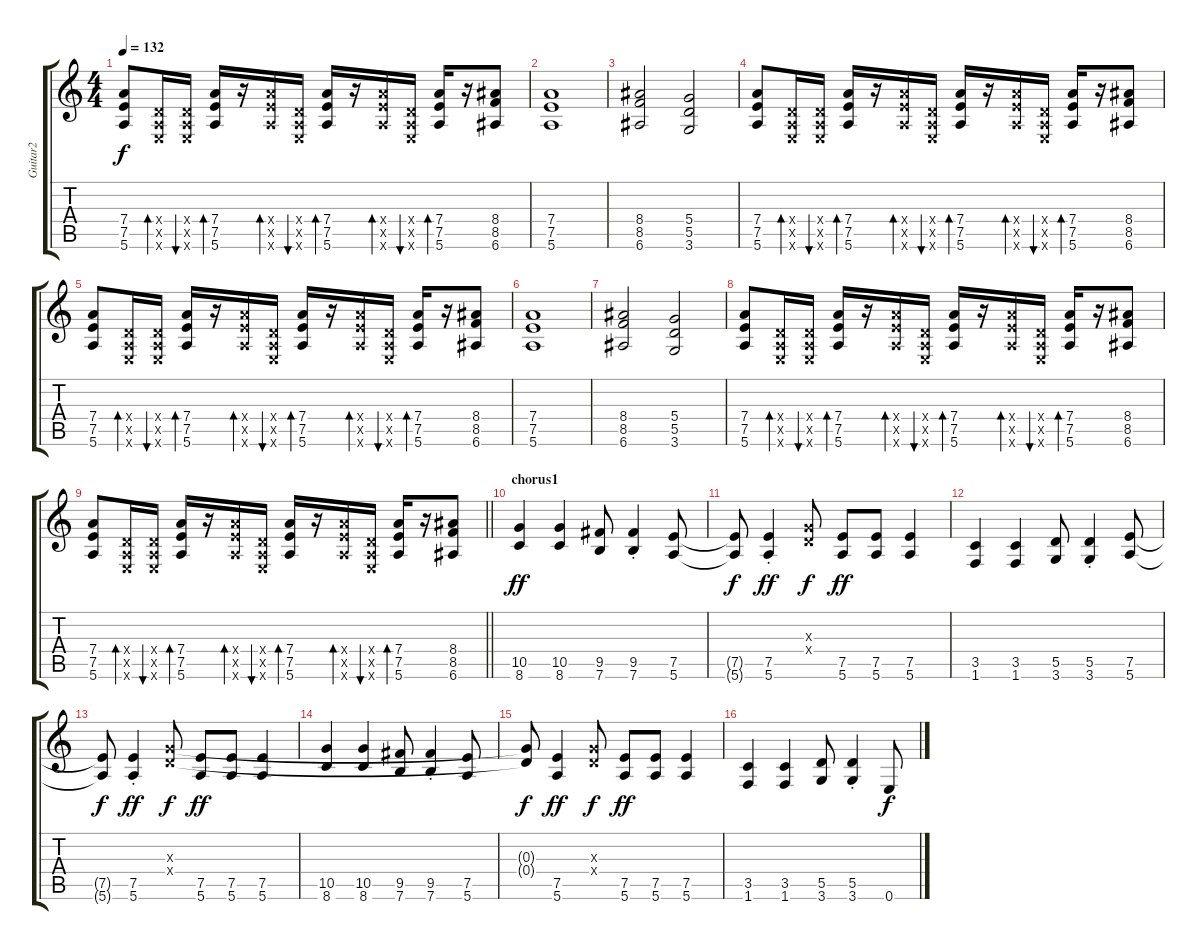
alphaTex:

\track ("Guitar2" "Guitar2") {instrument distortionguitar}
\staff {score tabs}
\tuning (E4 B3 G3 D3 A2 E2) {hide}
\ts (4 4)
\tempo 132
\clef g2
\ks c
(7.4 7.5 5.6).8{dy f} (0.4{x} 0.5{x} 0.6{x}).16{bd 60} (0.4{x} 0.5{x} 0.6{x}).16{bu 60} (7.4 7.5 5.6).16{bd 60} r.16 (7.4{x} 7.5{x} 5.6{x}).16{bd 60} (0.4{x} 0.5{x} 0.6{x}).16{bu 60} (7.4 7.5 5.6).16{bd 60} r.16 (7.4{x} 7.5{x} 5.6{x}).16{bd 60} (0.4{x} 0.5{x} 0.6{x}).16{bu 60} (7.4 7.5 5.6).16{bd 60} r.16 (8.4 8.5 6.6).8 |
(7.4 7.5 5.6).1 |
(8.4 8.5 6.6).2 (5.4 5.5 3.6).2 |
(7.4 7.5 5.6).8 (0.4{x} 0.5{x} 0.6{x}).16{bd 60} (0.4{x} 0.5{x} 0.6{x}).16{bu 60} (7.4 7.5 5.6).16{bd 60} r.16 (7.4{x} 7.5{x} 5.6{x}).16{bd 60} (0.4{x} 0.5{x} 0.6{x}).16{bu 60} (7.4 7.5 5.6).16{bd 60} r.16 (7.4{x} 7.5{x} 5.6{x}).16{bd 60} (0.4{x} 0.5{x} 0.6{x}).16{bu 60} (7.4 7.5 5.6).16{bd 60} r.16 (8.4 8.5 6.6).8 |
(7.4 7.5 5.6).8 (0.4{x} 0.5{x} 0.6{x}).16{bd 60} (0.4{x} 0.5{x} 0.6{x}).16{bu 60} (7.4 7.5 5.6).16{bd 60} r.16 (7.4{x} 7.5{x} 5.6{x}).16{bd 60} (0.4{x} 0.5{x} 0.6{x}).16{bu 60} (7.4 7.5 5.6).16{bd 60} r.16 (7.4{x} 7.5{x} 5.6{x}).16{bd 60} (0.4{x} 0.5{x} 0.6{x}).16{bu 60} (7.4 7.5 5.6).16{bd 60} r.16 (8.4 8.5 6.6).8 |
(7.4 7.5 5.6).1 |
(8.4 8.5 6.6).2 (5.4 5.5 3.6).2 |
(7.4 7.5 5.6).8 (0.4{x} 0.5{x} 0.6{x}).16{bd 60} (0.4{x} 0.5{x} 0.6{x}).16{bu 60} (7.4 7.5 5.6).16{bd 60} r.16 (7.4{x} 7.5{x} 5.6{x}).16{bd 60} (0.4{x} 0.5{x} 0.6{x}).16{bu 60} (7.4 7.5 5.6).16{bd 60} r.16 (7.4{x} 7.5{x} 5.6{x}).16{bd 60} (0.4{x} 0.5{x} 0.6{x}).16{bu 60} (7.4 7.5 5.6).16{bd 60} r.16 (8.4 8.5 6.6).8 |
\barLineRight lightlight
(7.4 7.5 5.6).8 (0.4{x} 0.5{x} 0.6{x}).16{bd 60} (0.4{x} 0.5{x} 0.6{x}).16{bu 60} (7.4 7.5 5.6).16{bd 60} r.16 (7.4{x} 7.5{x} 5.6{x}).16{bd 60} (0.4{x} 0.5{x} 0.6{x}).16{bu 60} (7.4 7.5 5.6).16{bd 60} r.16 (7.4{x} 7.5{x} 5.6{x}).16{bd 60} (0.4{x} 0.5{x} 0.6{x}).16{bu 60} (7.4 7.5 5.6).16{bd 60} r.16 (8.4 8.5 6.6).8 |
\section ("" "chorus1")
(10.5 8.6).4{dy ff} (10.5 8.6).4 (9.5 7.6).8 (9.5{st} 7.6{st}).4 (7.5 5.6).8 |
(7.5{t} 5.6{t}).8{dy f} (7.5{st} 5.6{st}).4{dy ff} (0.3{x} 0.4{x}).8{dy f} (7.5 5.6).8{dy ff} (7.5 5.6).8 (7.5 5.6).4 |
(3.5 1.6).4 (3.5 1.6).4 (5.5 3.6).8 (5.5{st} 3.6{st}).4 (7.5 5.6).8 |
(7.5{t} 5.6{t}).8{dy f} (7.5{st} 5.6{st}).4{dy ff} (0.3{x} 0.4{x}).8{dy f} (7.5 5.6).8{dy ff} (7.5 5.6).8 (7.5 5.6).4 |
(10.5 8.6).4 (10.5 8.6).4 (9.5 7.6).8 (9.5{st} 7.6{st}).4 (7.5 5.6).8 |
(0.3{t} 0.4{t}).8{dy f} (7.5 5.6).4{dy ff} (0.3{x} 0.4{x}).8{dy f} (7.5 5.6).8{dy ff} (7.5 5.6).8 (7.5 5.6).4 |
(3.5 1.6).4 (3.5 1.6).4 (5.5 3.6).8 (5.5{st} 3.6{st}).4 0.6.8{dy f}
